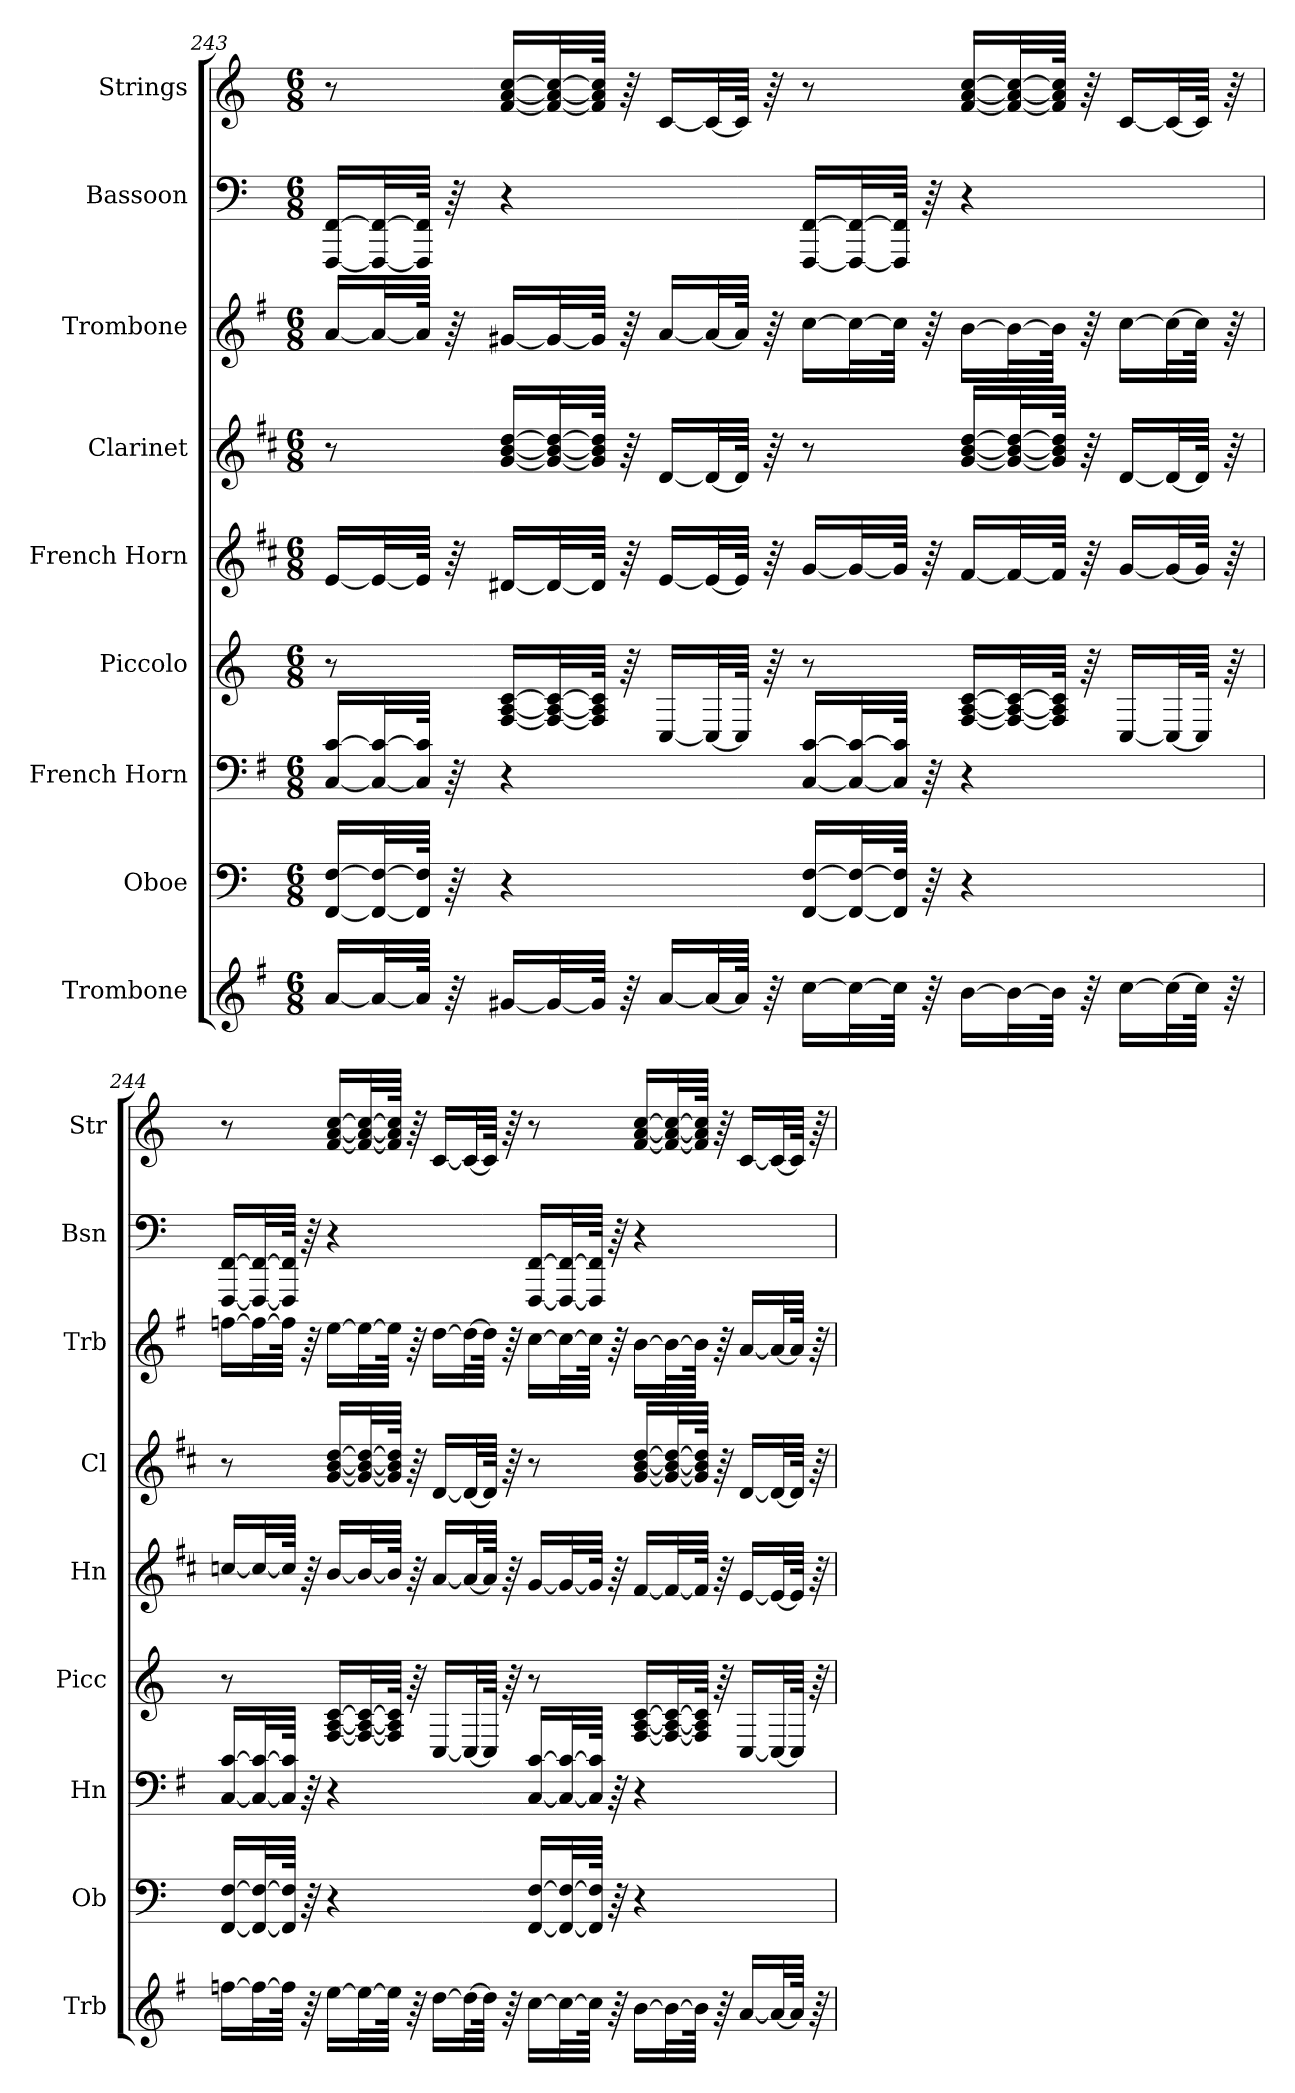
**kern	**kern	**kern	**kern	**kern	**kern	**kern	**kern	**kern
*part9	*part8	*part7	*part6	*part5	*part4	*part3	*part2	*part1
*staff9	*staff8	*staff7	*staff6	*staff5	*staff4	*staff3	*staff2	*staff1
*I"Trombone	*I"Oboe	*I"French Horn	*I"Piccolo	*I"French Horn	*I"Clarinet	*I"Trombone	*I"Bassoon	*I"Strings
*I'Trb	*I'Ob	*I'Hn	*I'Picc	*I'Hn	*I'Cl	*I'Trb	*I'Bsn	*I'Str
!!LO:PB:g=z
*clefG2	*clefF4	*clefF4	*clefG2	*clefG2	*clefG2	*clefG2	*clefF4	*clefG2
*	*	*ITrd4c7	*ITrd-7c-12	*ITrd4c7	*ITrd1c2	*	*	*
*k[f#]	*k[]	*k[]	*k[]	*k[f#]	*k[]	*k[f#]	*k[]	*k[]
*M6/8	*M6/8	*M6/8	*M6/8	*M6/8	*M6/8	*M6/8	*M6/8	*M6/8
=243	=243	=243	=243	=243	=243	=243	=243	=243
[16a/LL	[16FF/ [16F/LL	[16FF/ [16F/LL	8r	[16A/LL	8r	[16a/LL	[16FFF/ [16FF/LL	8r
32a/L_	32FF/_ 32F/_L	32FF/_ 32F/_L	.	32A/L_	.	32a/L_	32FFF/_ 32FF/_L	.
64a/JJJk]	64FF/] 64F/]JJJk	64FF/] 64F/]JJJk	.	64A/JJJk]	.	64a/JJJk]	64FFF/] 64FF/]JJJk	.
64r	64r	64r	.	64r	.	64r	64r	.
[16g#X/LL	4r	4r	[16f/ [16a/ [16cc/LL	[16G#X/LL	[16f/ [16a/ [16cc/LL	[16g#X/LL	4r	[16f/ [16a/ [16cc/LL
32g#/L_	.	.	32f/_ 32a/_ 32cc/_L	32G#/L_	32f/_ 32a/_ 32cc/_L	32g#/L_	.	32f/_ 32a/_ 32cc/_L
64g#/JJJk]	.	.	64f/] 64a/] 64cc/]JJJk	64G#/JJJk]	64f/] 64a/] 64cc/]JJJk	64g#/JJJk]	.	64f/] 64a/] 64cc/]JJJk
64r	.	.	64r	64r	64r	64r	.	64r
[16a/LL	.	.	[16c/LL	[16A/LL	[16c/LL	[16a/LL	.	[16c/LL
32a/L_	.	.	32c/L_	32A/L_	32c/L_	32a/L_	.	32c/L_
64a/JJJk]	.	.	64c/JJJk]	64A/JJJk]	64c/JJJk]	64a/JJJk]	.	64c/JJJk]
64r	.	.	64r	64r	64r	64r	.	64r
[16cc\LL	[16FF/ [16F/LL	[16FF/ [16F/LL	8r	[16c/LL	8r	[16cc\LL	[16FFF/ [16FF/LL	8r
32cc\L_	32FF/_ 32F/_L	32FF/_ 32F/_L	.	32c/L_	.	32cc\L_	32FFF/_ 32FF/_L	.
64cc\JJJk]	64FF/] 64F/]JJJk	64FF/] 64F/]JJJk	.	64c/JJJk]	.	64cc\JJJk]	64FFF/] 64FF/]JJJk	.
64r	64r	64r	.	64r	.	64r	64r	.
[16b\LL	4r	4r	[16f/ [16a/ [16cc/LL	[16B/LL	[16f/ [16a/ [16cc/LL	[16b\LL	4r	[16f/ [16a/ [16cc/LL
32b\L_	.	.	32f/_ 32a/_ 32cc/_L	32B/L_	32f/_ 32a/_ 32cc/_L	32b\L_	.	32f/_ 32a/_ 32cc/_L
64b\JJJk]	.	.	64f/] 64a/] 64cc/]JJJk	64B/JJJk]	64f/] 64a/] 64cc/]JJJk	64b\JJJk]	.	64f/] 64a/] 64cc/]JJJk
64r	.	.	64r	64r	64r	64r	.	64r
[16cc\LL	.	.	[16c/LL	[16c/LL	[16c/LL	[16cc\LL	.	[16c/LL
32cc\L_	.	.	32c/L_	32c/L_	32c/L_	32cc\L_	.	32c/L_
64cc\JJJk]	.	.	64c/JJJk]	64c/JJJk]	64c/JJJk]	64cc\JJJk]	.	64c/JJJk]
64r	.	.	64r	64r	64r	64r	.	64r
!!LO:PB:g=z
=244	=244	=244	=244	=244	=244	=244	=244	=244
[16ffn\LL	[16FF/ [16F/LL	[16FF/ [16F/LL	8r	[16fn/LL	8r	[16ffn\LL	[16FFF/ [16FF/LL	8r
32ff\L_	32FF/_ 32F/_L	32FF/_ 32F/_L	.	32f/L_	.	32ff\L_	32FFF/_ 32FF/_L	.
64ff\JJJk]	64FF/] 64F/]JJJk	64FF/] 64F/]JJJk	.	64f/JJJk]	.	64ff\JJJk]	64FFF/] 64FF/]JJJk	.
64r	64r	64r	.	64r	.	64r	64r	.
[16ee\LL	4r	4r	[16f/ [16a/ [16cc/LL	[16e/LL	[16f/ [16a/ [16cc/LL	[16ee\LL	4r	[16f/ [16a/ [16cc/LL
32ee\L_	.	.	32f/_ 32a/_ 32cc/_L	32e/L_	32f/_ 32a/_ 32cc/_L	32ee\L_	.	32f/_ 32a/_ 32cc/_L
64ee\JJJk]	.	.	64f/] 64a/] 64cc/]JJJk	64e/JJJk]	64f/] 64a/] 64cc/]JJJk	64ee\JJJk]	.	64f/] 64a/] 64cc/]JJJk
64r	.	.	64r	64r	64r	64r	.	64r
[16dd\LL	.	.	[16c/LL	[16d/LL	[16c/LL	[16dd\LL	.	[16c/LL
32dd\L_	.	.	32c/L_	32d/L_	32c/L_	32dd\L_	.	32c/L_
64dd\JJJk]	.	.	64c/JJJk]	64d/JJJk]	64c/JJJk]	64dd\JJJk]	.	64c/JJJk]
64r	.	.	64r	64r	64r	64r	.	64r
[16cc\LL	[16FF/ [16F/LL	[16FF/ [16F/LL	8r	[16c/LL	8r	[16cc\LL	[16FFF/ [16FF/LL	8r
32cc\L_	32FF/_ 32F/_L	32FF/_ 32F/_L	.	32c/L_	.	32cc\L_	32FFF/_ 32FF/_L	.
64cc\JJJk]	64FF/] 64F/]JJJk	64FF/] 64F/]JJJk	.	64c/JJJk]	.	64cc\JJJk]	64FFF/] 64FF/]JJJk	.
64r	64r	64r	.	64r	.	64r	64r	.
[16b\LL	4r	4r	[16f/ [16a/ [16cc/LL	[16B/LL	[16f/ [16a/ [16cc/LL	[16b\LL	4r	[16f/ [16a/ [16cc/LL
32b\L_	.	.	32f/_ 32a/_ 32cc/_L	32B/L_	32f/_ 32a/_ 32cc/_L	32b\L_	.	32f/_ 32a/_ 32cc/_L
64b\JJJk]	.	.	64f/] 64a/] 64cc/]JJJk	64B/JJJk]	64f/] 64a/] 64cc/]JJJk	64b\JJJk]	.	64f/] 64a/] 64cc/]JJJk
64r	.	.	64r	64r	64r	64r	.	64r
[16a/LL	.	.	[16c/LL	[16A/LL	[16c/LL	[16a/LL	.	[16c/LL
32a/L_	.	.	32c/L_	32A/L_	32c/L_	32a/L_	.	32c/L_
64a/JJJk]	.	.	64c/JJJk]	64A/JJJk]	64c/JJJk]	64a/JJJk]	.	64c/JJJk]
64r	.	.	64r	64r	64r	64r	.	64r
=	=	=	=	=	=	=	=	=
*-	*-	*-	*-	*-	*-	*-	*-	*-
